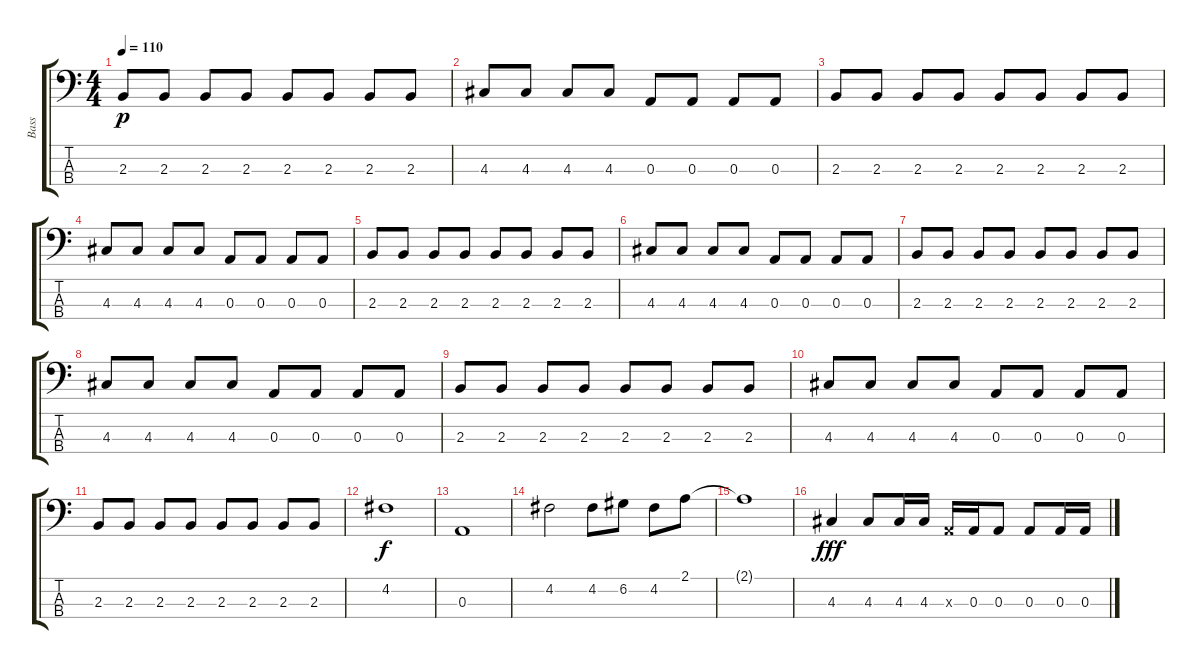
\track ("Bass" "Bass") {instrument acousticbass}
\staff {score tabs}
\tuning (G2 D2 A1 E1) {hide}
\ts (4 4)
\tempo 110
\clef f4
\ks c
2.3.8{dy p} 2.3.8 2.3.8 2.3.8 2.3.8 2.3.8 2.3.8 2.3.8 |
4.3.8 4.3.8 4.3.8 4.3.8 0.3.8 0.3.8 0.3.8 0.3.8 |
2.3.8 2.3.8 2.3.8 2.3.8 2.3.8 2.3.8 2.3.8 2.3.8 |
4.3.8 4.3.8 4.3.8 4.3.8 0.3.8 0.3.8 0.3.8 0.3.8 |
2.3.8 2.3.8 2.3.8 2.3.8 2.3.8 2.3.8 2.3.8 2.3.8 |
4.3.8 4.3.8 4.3.8 4.3.8 0.3.8 0.3.8 0.3.8 0.3.8 |
2.3.8 2.3.8 2.3.8 2.3.8 2.3.8 2.3.8 2.3.8 2.3.8 |
4.3.8 4.3.8 4.3.8 4.3.8 0.3.8 0.3.8 0.3.8 0.3.8 |
2.3.8 2.3.8 2.3.8 2.3.8 2.3.8 2.3.8 2.3.8 2.3.8 |
4.3.8 4.3.8 4.3.8 4.3.8 0.3.8 0.3.8 0.3.8 0.3.8 |
2.3.8 2.3.8 2.3.8 2.3.8 2.3.8 2.3.8 2.3.8 2.3.8 |
4.2.1{dy f} |
0.3.1 |
4.2.2 4.2.8 6.2.8 4.2.8 2.1.8 |
2.1{t}.1 |
4.3.4{dy fff} 4.3.8 4.3.16 4.3.16 0.3{x}.16 0.3.16 0.3.8 0.3.8 0.3.16 0.3.16
